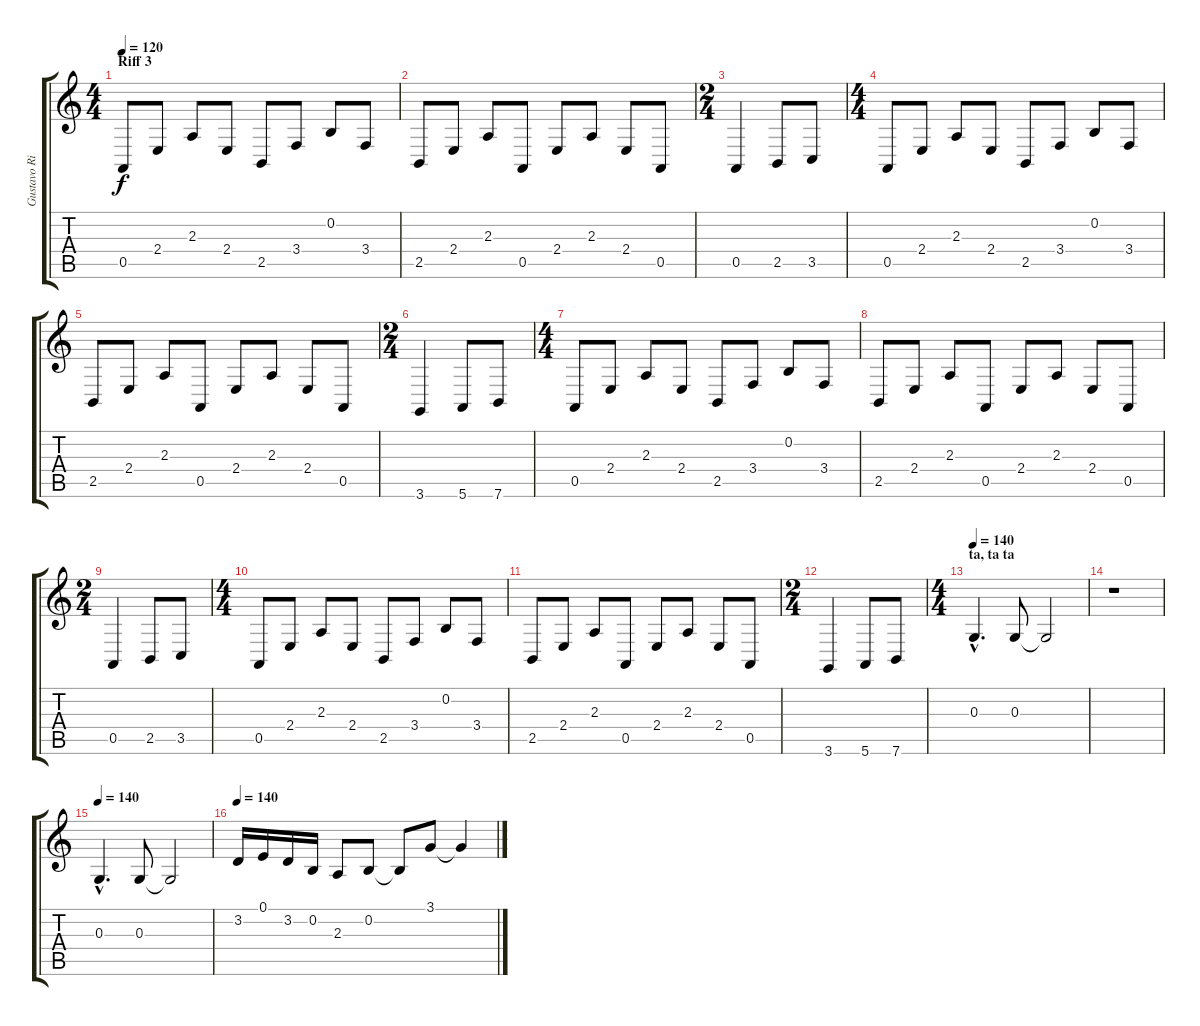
\track ("Gustavo Right" "Gustavo Ri") {instrument lead3calliope}
\staff {score tabs}
\tuning (E4 B3 G3 D3 A2 E2) {hide}
\ts (4 4)
\section ("" "Riff 3")
\tempo 120
\clef g2
\ks c
0.5.8{dy f} 2.4.8 2.3.8 2.4.8 2.5.8 3.4.8 0.2.8 3.4.8 |
2.5.8 2.4.8 2.3.8 0.5.8 2.4.8 2.3.8 2.4.8 0.5.8 |
\ts (2 4)
0.5.4 2.5.8 3.5.8 |
\ts (4 4)
0.5.8 2.4.8 2.3.8 2.4.8 2.5.8 3.4.8 0.2.8 3.4.8 |
2.5.8 2.4.8 2.3.8 0.5.8 2.4.8 2.3.8 2.4.8 0.5.8 |
\ts (2 4)
3.6.4 5.6.8 7.6.8 |
\ts (4 4)
0.5.8 2.4.8 2.3.8 2.4.8 2.5.8 3.4.8 0.2.8 3.4.8 |
2.5.8 2.4.8 2.3.8 0.5.8 2.4.8 2.3.8 2.4.8 0.5.8 |
\ts (2 4)
0.5.4 2.5.8 3.5.8 |
\ts (4 4)
0.5.8 2.4.8 2.3.8 2.4.8 2.5.8 3.4.8 0.2.8 3.4.8 |
2.5.8 2.4.8 2.3.8 0.5.8 2.4.8 2.3.8 2.4.8 0.5.8 |
\ts (2 4)
3.6.4 5.6.8 7.6.8 |
\ts (4 4)
\section ("" "ta, ta ta")
\tempo 140
0.3{hac}.4{d} 0.3.8 0.3{t}.2 |
r.1 |
\tempo 140
0.3{hac}.4{d} 0.3.8 0.3{t}.2 |
\tempo 140
3.2.16 0.1.16 3.2.16 0.2.16 2.3.8 0.2.8 0.2{t}.8 3.1.8 3.1{t}.4
